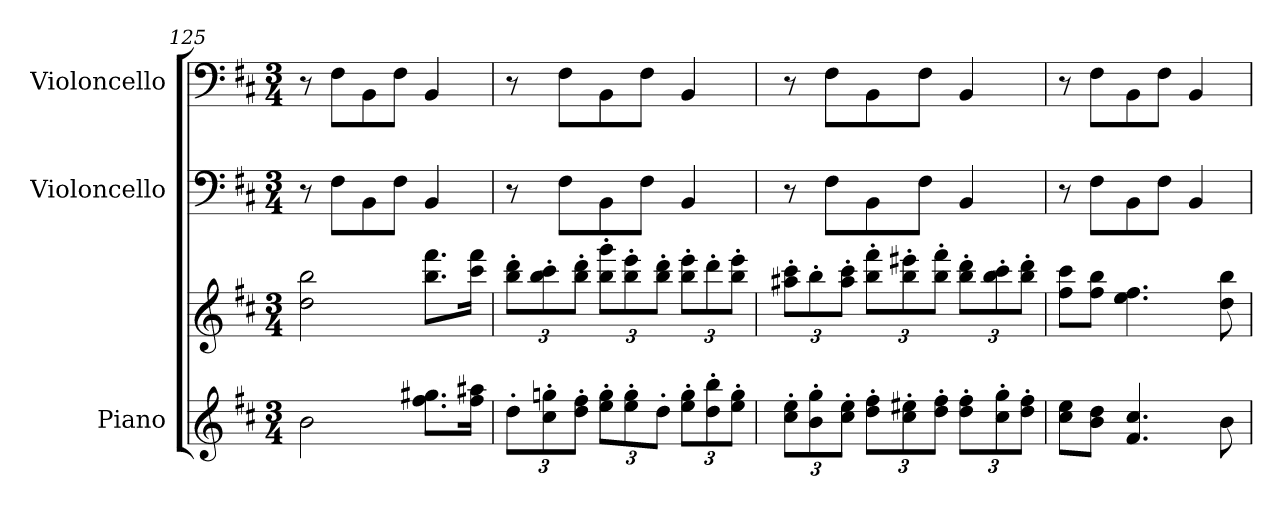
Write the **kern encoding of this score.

**kern	**kern	**kern	**kern
*part3	*part3	*part2	*part1
*staff4	*staff3	*staff2	*staff1
*I"Piano	*	*I"Violoncello	*I"Violoncello
*I'Pno.	*	*I'Vc.	*I'Vc.
*clefG2	*clefG2	*clefF4	*clefF4
*k[f#c#]	*k[f#c#]	*k[f#c#]	*k[f#c#]
*M3/4	*M3/4	*M3/4	*M3/4
=125	=125	=125	=125
2b\	2dd\ 2bb\	8r	8r
.	.	8F#\L	8F#\L
.	.	8BB\	8BB\
.	.	8F#\J	8F#\J
8.ff#\ 8.gg#X\L	8.bb\ 8.fff#\L	4BB/	4BB/
16ff#\ 16aa#X\Jk	16ccc#\ 16fff#\Jk	.	.
=126	=126	=126	=126
*Xbrackettup	*Xbrackettup	*	*
12dd'\L	12bb\' 12ddd\'L	8r	8r
12cc#\' 12ggn\'	12bb\' 12ccc#\'	.	.
.	.	8F#\L	8F#\L
12dd\' 12ff#\'J	12bb\' 12ddd\'J	.	.
12ee\' 12gg\'L	12bb\' 12ggg\'L	8BB\	8BB\
12ee\' 12gg\'	12bb\' 12eee\'	.	.
.	.	8F#\J	8F#\J
12dd'\J	12bb\' 12ddd\'J	.	.
12ee\' 12gg\'L	12bb\' 12eee\'L	4BB/	4BB/
12dd\' 12bb\'	12ddd'\	.	.
12ee\' 12gg\'J	12bb\' 12eee\'J	.	.
=127	=127	=127	=127
12cc#\' 12ee\'L	12aa#X\' 12ccc#\'L	8r	8r
12b\' 12gg\'	12bb'\	.	.
.	.	8F#\L	8F#\L
12cc#\' 12ee\'J	12aa#\' 12ccc#\'J	.	.
12dd\' 12ff#\'L	12bb\' 12fff#\'L	8BB\	8BB\
12cc#\' 12ee#X\'	12bb\' 12eee#X\'	.	.
.	.	8F#\J	8F#\J
12dd\' 12ff#\'J	12bb\' 12fff#\'J	.	.
12dd\' 12ff#\'L	12bb\' 12ddd\'L	4BB/	4BB/
12cc#\' 12gg\'	12bb\' 12ccc#\'	.	.
12dd\' 12ff#\'J	12bb\' 12ddd\'J	.	.
!!LO:LB:g=z
=128	=128	=128	=128
8cc#\ 8ee\L	8ff#\ 8ccc#\L	8r	8r
8b\ 8dd\J	8ff#\ 8bb\J	8F#\L	8F#\L
4.f#/ 4.cc#/	4.ee\ 4.ff#\	8BB\	8BB\
.	.	8F#\J	8F#\J
.	.	4BB/	4BB/
8b\	8dd\ 8bb\	.	.
=	=	=	=
*-	*-	*-	*-
